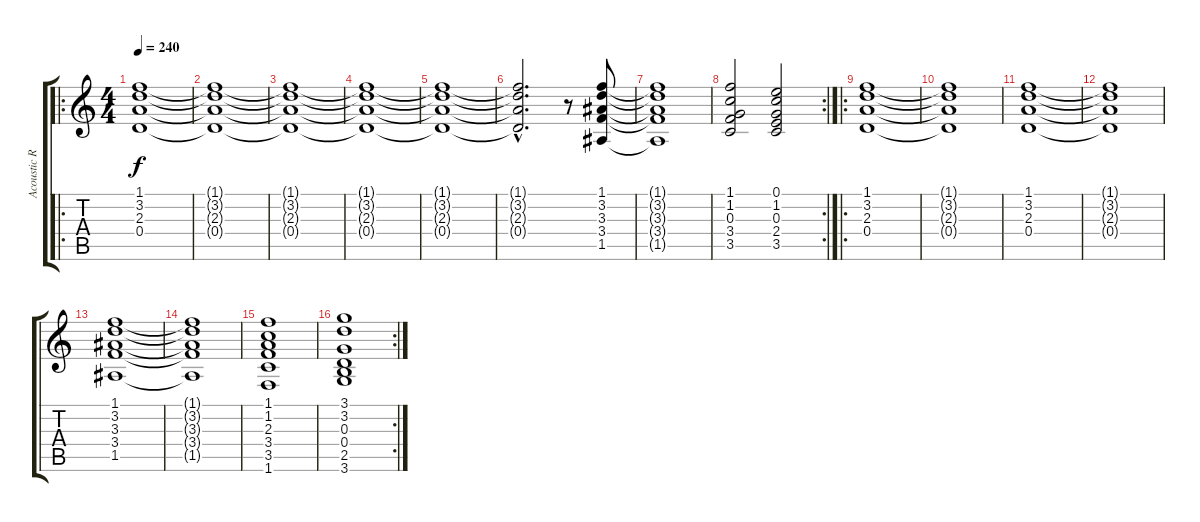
\track ("Acoustic Rhythm" "Acoustic R") {instrument acousticguitarsteel}
\staff {score tabs}
\tuning (E4 B3 G3 D3 A2 E2) {hide}
\ro
\ts (4 4)
\tempo 240
\clef g2
\ks c
(1.1 3.2 2.3 0.4).1{dy f} |
(1.1{t} 3.2{t} 2.3{t} 0.4{t}).1 |
(1.1{t} 3.2{t} 2.3{t} 0.4{t}).1 |
(1.1{t} 3.2{t} 2.3{t} 0.4{t}).1 |
(1.1{t} 3.2{t} 2.3{t} 0.4{t}).1 |
(1.1{hac t} 3.2{hac t} 2.3{hac t} 0.4{hac t}).2{d} r.8 (1.1 3.2 3.3 3.4 1.5).8 |
(1.1{t} 3.2{t} 3.3{t} 3.4{t} 1.5{t}).1 |
\rc 2
(1.1 1.2 0.3 3.4 3.5).2 (0.1 1.2 0.3 2.4 3.5).2 |
\ro
(1.1 3.2 2.3 0.4).1 |
(1.1{t} 3.2{t} 2.3{t} 0.4{t}).1 |
(1.1 3.2 2.3 0.4).1 |
(1.1{t} 3.2{t} 2.3{t} 0.4{t}).1 |
(1.1 3.2 3.3 3.4 1.5).1 |
(1.1{t} 3.2{t} 3.3{t} 3.4{t} 1.5{t}).1 |
(1.1 1.2 2.3 3.4 3.5 1.6).1 |
\rc 2
(3.1 3.2 0.3 0.4 2.5 3.6).1
